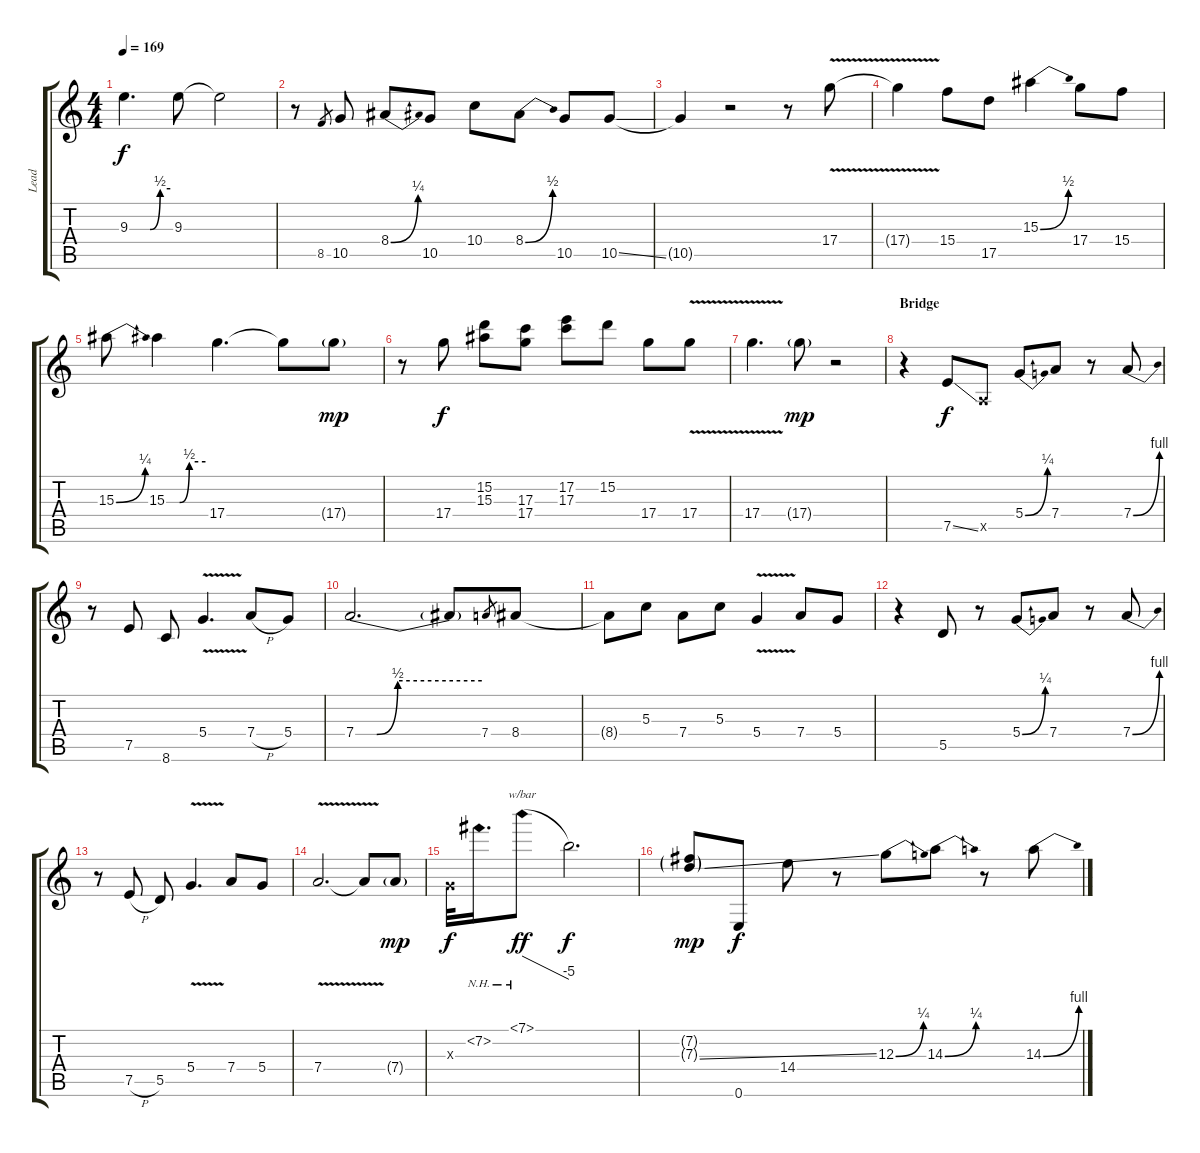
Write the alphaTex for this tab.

\track ("Lead" "Lead") {instrument distortionguitar}
\staff {score tabs}
\tuning (E4 B3 G3 D3 A2 E2) {hide}
\ts (4 4)
\tempo 169
\clef g2
\ks c
9.3{be (custom 0 0 30 0 45 2 60 2)}.4{d dy f} 9.3.8 9.3{t}.2 |
r.8 8.5.8{gr} 10.5.8 8.4{be (bend 0 0 60 1)}.8 10.5.8 10.4.8 8.4{be (bend 0 0 60 2)}.8 10.5.8 10.5{ss}.8 |
10.5{t}.4 r.2 r.8 17.4{v}.8 |
17.4{t}.4 15.4.8 17.5.8 15.3{be (bend 0 0 60 2)}.4 17.4.8 15.4.8 |
15.3{be (bend 0 0 60 1)}.8 15.3{be (custom 0 0 20 0 35 2 60 2)}.4 17.4.4{d} 17.4{t}.8 17.4{g}.8{dy mp} |
r.8 17.4.8{dy f} (15.2 15.3).8 (17.3 17.4).8 (17.2 17.3).8 15.2.8 17.4.8 17.4{v}.8 |
17.4{v}.4{d} 17.4{g}.8{dy mp} r.2 |
\section ("" "Bridge")
r.4 7.5{ss}.8{dy f} 0.5{x}.8 5.4{be (bend 0 0 60 1)}.8 7.4.8 r.8 7.4{be (bend 0 0 60 4)}.8 |
r.8 7.5.8 8.6.8 5.4{v}.4{d} 7.4{h}.8 5.4.8 |
7.4{be (custom 0 0 10 0 20 2 60 2)}.2{d} 7.4{t}.8 7.4.8{gr} 8.4.8 |
8.4{t}.8 5.3.8 7.4.8 5.3.8 5.4{v}.4 7.4.8 5.4.8 |
r.4 5.5.8 r.8 5.4{be (bend 0 0 60 1)}.8 7.4.8 r.8 7.4{be (bend 0 0 60 4)}.8 |
r.8 7.5{h}.8 5.5.8 5.4{v}.4{d} 7.4.8 5.4.8 |
7.4{v}.2{d} 7.4{t}.8 7.4{g}.8{dy mp} |
0.3{x}.32{dy f} 7.2{nh}.16{d} 7.1{nh}.8{tbe (dive default 0 0 60 -20) dy ff} 7.1{t}.2{d dy f} |
(7.2{g} 7.3{ss g}).8{dy mp} 0.6.8{dy f} 14.4.8 r.8 12.3{be (bend 0 0 60 1)}.8 14.3{be (bend 0 0 60 1)}.8 r.8 14.3{be (bend 0 0 60 4)}.8
